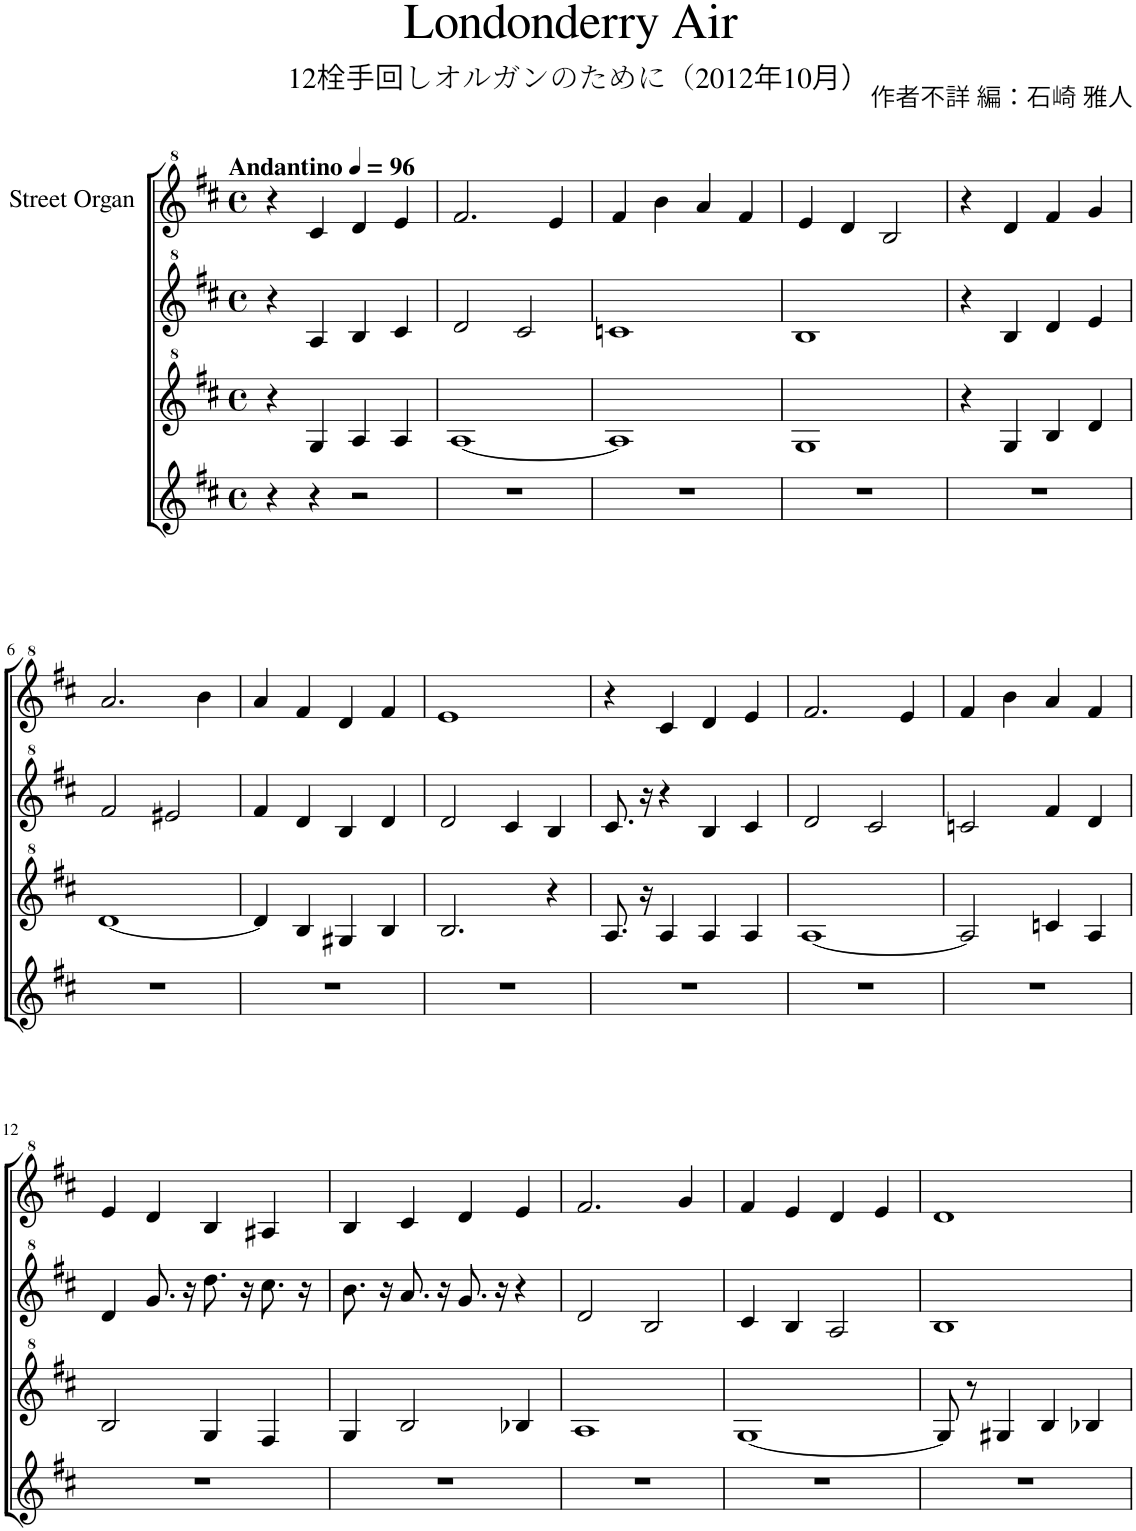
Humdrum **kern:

**kern	**kern	**kern	**kern
*part4	*part3	*part2	*part1
*staff4	*staff3	*staff2	*staff1
*I"Tenor Recorder	*I"Tenor Recorder	*I"Tenor Recorder	*I"Street Organ
*clefG2	*clefG^2	*clefG^2	*clefG^2
*k[f#c#]	*k[f#c#]	*k[f#c#]	*k[f#c#]
*M4/4	*M4/4	*M4/4	*M4/4
*met(c)	*met(c)	*met(c)	*met(c)
*MM96	*MM96	*MM96	*MM96
=1	=1	=1	=1
!	!	!	!LO:TX:a:B:t=Andantino
4r	4r	4r	4r
4r	4g/	4a/	4cc#/
2r	4a/	4b/	4dd/
.	4a/	4cc#/	4ee/
=2	=2	=2	=2
1r	[1a	2dd/	2.ff#/
.	.	2cc#/	.
.	.	.	4ee/
=3	=3	=3	=3
1r	1a]	1ccn	4ff#/
.	.	.	4bb\
.	.	.	4aa/
.	.	.	4ff#/
=4	=4	=4	=4
1r	1g	1b	4ee/
.	.	.	4dd/
.	.	.	2b/
=5	=5	=5	=5
1r	4r	4r	4r
.	4g/	4b/	4dd/
.	4b/	4dd/	4ff#/
.	4dd/	4ee/	4gg/
!!LO:LB:g=z
=6	=6	=6	=6
1r	[1dd	2ff#/	2.aa/
.	.	2ee#X/	.
.	.	.	4bb\
=7	=7	=7	=7
1r	4dd/]	4ff#/	4aa/
.	4b/	4dd/	4ff#/
.	4g#X/	4b/	4dd/
.	4b/	4dd/	4ff#/
=8	=8	=8	=8
1r	2.b/	2dd/	1ee
.	.	4cc#/	.
.	4r	4b/	.
=9	=9	=9	=9
1r	8.a/	8.cc#/	4r
.	16r	16r	.
.	4a/	4r	4cc#/
.	4a/	4b/	4dd/
.	4a/	4cc#/	4ee/
=10	=10	=10	=10
1r	[1a	2dd/	2.ff#/
.	.	2cc#/	.
.	.	.	4ee/
=11	=11	=11	=11
1r	2a/]	2ccn/	4ff#/
.	.	.	4bb\
.	4ccn/	4ff#/	4aa/
.	4a/	4dd/	4ff#/
!!LO:LB:g=z
=12	=12	=12	=12
1r	2b/	4dd/	4ee/
.	.	8.gg/	4dd/
.	.	16r	.
.	4g/	8.ddd\	4b/
.	.	16r	.
.	4f#/	8.ccc#\	4a#X/
.	.	16r	.
=13	=13	=13	=13
1r	4g/	8.bb\	4b/
.	.	16r	.
.	2b/	8.aa/	4cc#/
.	.	16r	.
.	.	8.gg/	4dd/
.	.	16r	.
.	4b-X/	4r	4ee/
=14	=14	=14	=14
1r	1a	2dd/	2.ff#/
.	.	2b/	.
.	.	.	4gg/
=15	=15	=15	=15
1r	[1g	4cc#/	4ff#/
.	.	4b/	4ee/
.	.	2a/	4dd/
.	.	.	4ee/
=16	=16	=16	=16
1r	8g/]	1b	1dd
.	8r	.	.
.	4g#X/	.	.
.	4b/	.	.
.	4b-X/	.	.
=	=	=	=
*-	*-	*-	*-
